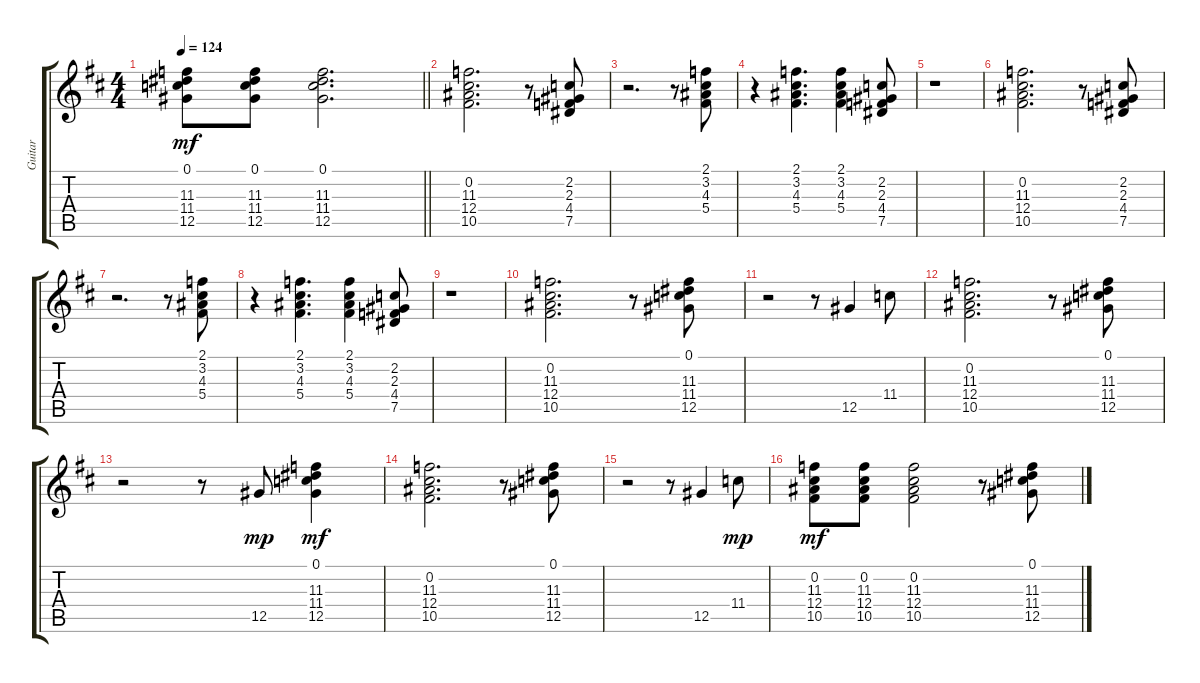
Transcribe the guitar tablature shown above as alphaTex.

\track ("Guitar" "Guitar") {instrument electricguitarclean}
\staff {score tabs}
\tuning (Eb4 Bb3 Gb3 Db3 Ab2 Eb2) {hide}
\ts (4 4)
\tempo 124
\clef g2
\barLineRight lightlight
\ks d
(0.1 11.3 11.4 12.5).8{dy mf} (0.1 11.3 11.4 12.5).8 (0.1 11.3 11.4 12.5).2{d} |
(0.2 11.3 12.4 10.5).2{d} r.8 (2.2 2.3 4.4 7.5).8 |
r.2{d} r.8 (2.1 3.2 4.3 5.4).8 |
r.4 (2.1 3.2 4.3 5.4).4{d} (2.1 3.2 4.3 5.4).4 (2.2 2.3 4.4 7.5).8 |
r.1 |
(0.2 11.3 12.4 10.5).2{d} r.8 (2.2 2.3 4.4 7.5).8 |
r.2{d} r.8 (2.1 3.2 4.3 5.4).8 |
r.4 (2.1 3.2 4.3 5.4).4{d} (2.1 3.2 4.3 5.4).4 (2.2 2.3 4.4 7.5).8 |
r.1 |
(0.2 11.3 12.4 10.5).2{d} r.8 (0.1 11.3 11.4 12.5).8 |
r.2 r.8 12.5.4 11.4.8 |
(0.2 11.3 12.4 10.5).2{d} r.8 (0.1 11.3 11.4 12.5).8 |
r.2 r.8 12.5.8{dy mp} (0.1 11.3 11.4 12.5).4{dy mf} |
(0.2 11.3 12.4 10.5).2{d} r.8 (0.1 11.3 11.4 12.5).8 |
r.2 r.8 12.5.4 11.4.8{dy mp} |
(0.2 11.3 12.4 10.5).8{dy mf} (0.2 11.3 12.4 10.5).8 (0.2 11.3 12.4 10.5).2 r.8 (0.1 11.3 11.4 12.5).8
